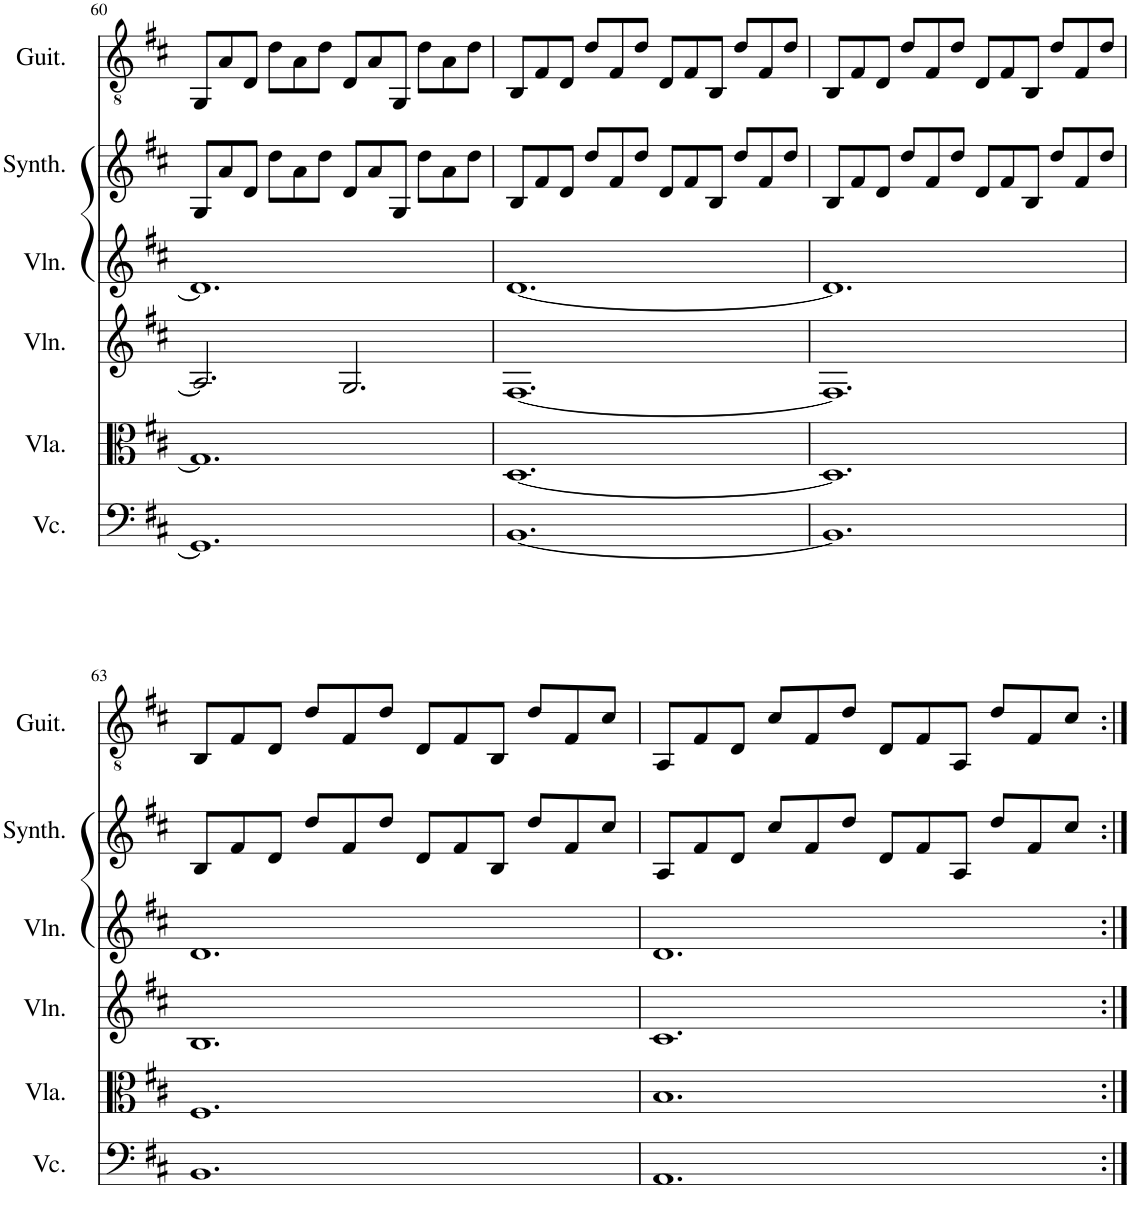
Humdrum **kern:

**kern	**kern	**kern	**kern	**kern	**kern
*part6	*part5	*part4	*part3	*part2	*part1
*staff6	*staff5	*staff4	*staff3	*staff2	*staff1
*I"Violoncello	*I"Viola	*I"Violin	*I"Violin	*I"Bowed Synthesizer	*I"Acoustic Guitar
*I'Vc.	*I'Vla.	*I'Vln.	*I'Vln.	*I'Synth.	*I'Guit.
!!LO:PB:g=z
*clefF4	*clefC3	*clefG2	*clefG2	*clefG2	*clefGv2
*k[f#c#]	*k[f#c#]	*k[f#c#]	*k[f#c#]	*k[f#c#]	*k[f#c#]
*M12/8	*M12/8	*M12/8	*M12/8	*M12/8	*M12/8
=60	=60	=60	=60	=60	=60
1.GG]	1.G]	2.A/]	1.d]	8G/L	8GG/L
.	.	.	.	8a/	8A/
.	.	.	.	8d/J	8D/J
.	.	.	.	8dd\L	8d\L
.	.	.	.	8a\	8A\
.	.	.	.	8dd\J	8d\J
.	.	2.G/	.	8d/L	8D/L
.	.	.	.	8a/	8A/
.	.	.	.	8G/J	8GG/J
.	.	.	.	8dd\L	8d\L
.	.	.	.	8a\	8A\
.	.	.	.	8dd\J	8d\J
=61	=61	=61	=61	=61	=61
[1.BB	[1.D	[1.F#	[1.d	8B/L	8BB/L
.	.	.	.	8f#/	8F#/
.	.	.	.	8d/J	8D/J
.	.	.	.	8dd/L	8d/L
.	.	.	.	8f#/	8F#/
.	.	.	.	8dd/J	8d/J
.	.	.	.	8d/L	8D/L
.	.	.	.	8f#/	8F#/
.	.	.	.	8B/J	8BB/J
.	.	.	.	8dd/L	8d/L
.	.	.	.	8f#/	8F#/
.	.	.	.	8dd/J	8d/J
=62	=62	=62	=62	=62	=62
1.BB]	1.D]	1.F#]	1.d]	8B/L	8BB/L
.	.	.	.	8f#/	8F#/
.	.	.	.	8d/J	8D/J
.	.	.	.	8dd/L	8d/L
.	.	.	.	8f#/	8F#/
.	.	.	.	8dd/J	8d/J
.	.	.	.	8d/L	8D/L
.	.	.	.	8f#/	8F#/
.	.	.	.	8B/J	8BB/J
.	.	.	.	8dd/L	8d/L
.	.	.	.	8f#/	8F#/
.	.	.	.	8dd/J	8d/J
!!LO:LB:g=z
=63	=63	=63	=63	=63	=63
1.BB	1.F#	1.B	1.d	8B/L	8BB/L
.	.	.	.	8f#/	8F#/
.	.	.	.	8d/J	8D/J
.	.	.	.	8dd/L	8d/L
.	.	.	.	8f#/	8F#/
.	.	.	.	8dd/J	8d/J
.	.	.	.	8d/L	8D/L
.	.	.	.	8f#/	8F#/
.	.	.	.	8B/J	8BB/J
.	.	.	.	8dd/L	8d/L
.	.	.	.	8f#/	8F#/
.	.	.	.	8cc#/J	8c#/J
=64	=64	=64	=64	=64	=64
1.AA	1.B	1.c#	1.d	8A/L	8AA/L
.	.	.	.	8f#/	8F#/
.	.	.	.	8d/J	8D/J
.	.	.	.	8cc#/L	8c#/L
.	.	.	.	8f#/	8F#/
.	.	.	.	8dd/J	8d/J
.	.	.	.	8d/L	8D/L
.	.	.	.	8f#/	8F#/
.	.	.	.	8A/J	8AA/J
.	.	.	.	8dd/L	8d/L
.	.	.	.	8f#/	8F#/
.	.	.	.	8cc#/J	8c#/J
=:|!	=:|!	=:|!	=:|!	=:|!	=:|!
*-	*-	*-	*-	*-	*-
